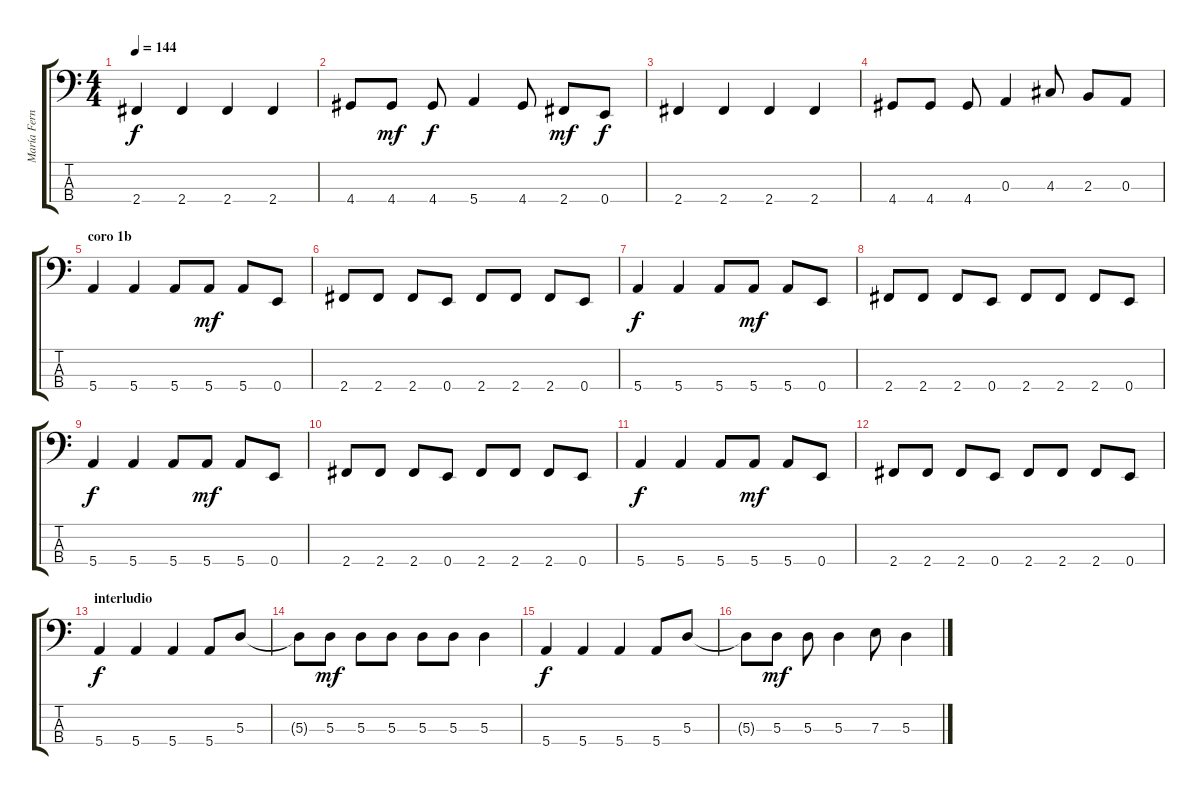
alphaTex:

\track ("María Fernanda (bajo)" "María Fern") {instrument electricbasspick}
\staff {score tabs}
\tuning (G2 D2 A1 E1) {hide}
\ts (4 4)
\tempo 144
\clef f4
\ks c
2.4.4{dy f} 2.4.4 2.4.4 2.4.4 |
4.4.8 4.4.8{dy mf} 4.4.8{dy f} 5.4.4 4.4.8 2.4.8{dy mf} 0.4.8{dy f} |
2.4.4 2.4.4 2.4.4 2.4.4 |
4.4.8 4.4.8 4.4.8 0.3.4 4.3.8 2.3.8 0.3.8 |
\section ("" "coro 1b")
5.4.4 5.4.4 5.4.8 5.4.8{dy mf} 5.4.8 0.4.8 |
2.4.8 2.4.8 2.4.8 0.4.8 2.4.8 2.4.8 2.4.8 0.4.8 |
5.4.4{dy f} 5.4.4 5.4.8 5.4.8{dy mf} 5.4.8 0.4.8 |
2.4.8 2.4.8 2.4.8 0.4.8 2.4.8 2.4.8 2.4.8 0.4.8 |
5.4.4{dy f} 5.4.4 5.4.8 5.4.8{dy mf} 5.4.8 0.4.8 |
2.4.8 2.4.8 2.4.8 0.4.8 2.4.8 2.4.8 2.4.8 0.4.8 |
5.4.4{dy f} 5.4.4 5.4.8 5.4.8{dy mf} 5.4.8 0.4.8 |
2.4.8 2.4.8 2.4.8 0.4.8 2.4.8 2.4.8 2.4.8 0.4.8 |
\section ("" "interludio")
5.4.4{dy f} 5.4.4 5.4.4 5.4.8 5.3.8 |
5.3{t}.8 5.3.8{dy mf} 5.3.8 5.3.8 5.3.8 5.3.8 5.3.4 |
5.4.4{dy f} 5.4.4 5.4.4 5.4.8 5.3.8 |
5.3{t}.8 5.3.8{dy mf} 5.3.8 5.3.4 7.3.8 5.3.4
